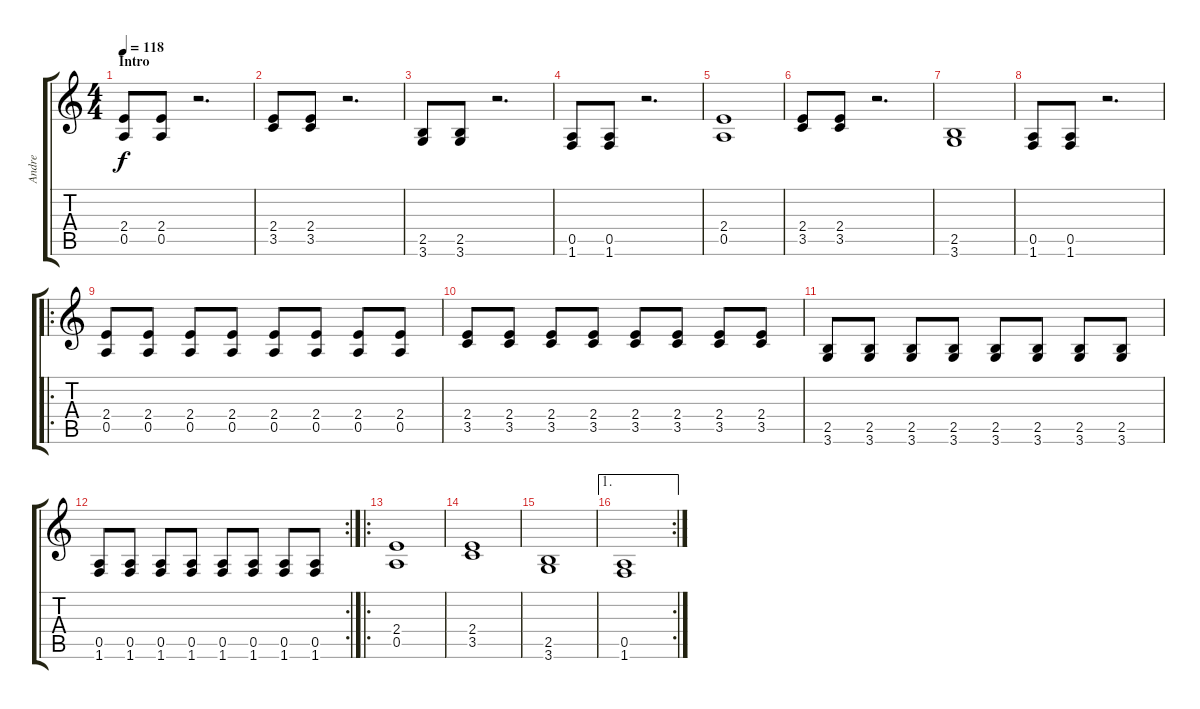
\track ("Andre" "Andre") {instrument distortionguitar}
\staff {score tabs}
\tuning (E4 B3 G3 D3 A2 E2) {hide}
\ts (4 4)
\section ("" "Intro")
\tempo 118
\clef g2
\ks c
(2.4 0.5).8{dy f instrument distortionguitar} (2.4 0.5).8 r.2{d} |
(2.4 3.5).8 (2.4 3.5).8 r.2{d} |
(2.5 3.6).8 (2.5 3.6).8 r.2{d} |
(0.5 1.6).8 (0.5 1.6).8 r.2{d} |
(2.4 0.5).1 |
(2.4 3.5).8 (2.4 3.5).8 r.2{d} |
(2.5 3.6).1 |
(0.5 1.6).8 (0.5 1.6).8 r.2{d} |
\ro
(2.4 0.5).8 (2.4 0.5).8 (2.4 0.5).8 (2.4 0.5).8 (2.4 0.5).8 (2.4 0.5).8 (2.4 0.5).8 (2.4 0.5).8 |
(2.4 3.5).8 (2.4 3.5).8 (2.4 3.5).8 (2.4 3.5).8 (2.4 3.5).8 (2.4 3.5).8 (2.4 3.5).8 (2.4 3.5).8 |
(2.5 3.6).8 (2.5 3.6).8 (2.5 3.6).8 (2.5 3.6).8 (2.5 3.6).8 (2.5 3.6).8 (2.5 3.6).8 (2.5 3.6).8 |
\rc 2
(0.5 1.6).8 (0.5 1.6).8 (0.5 1.6).8 (0.5 1.6).8 (0.5 1.6).8 (0.5 1.6).8 (0.5 1.6).8 (0.5 1.6).8 |
\ro
(2.4 0.5).1 |
(2.4 3.5).1 |
(2.5 3.6).1 |
\ae 1
\rc 2
(0.5 1.6).1
